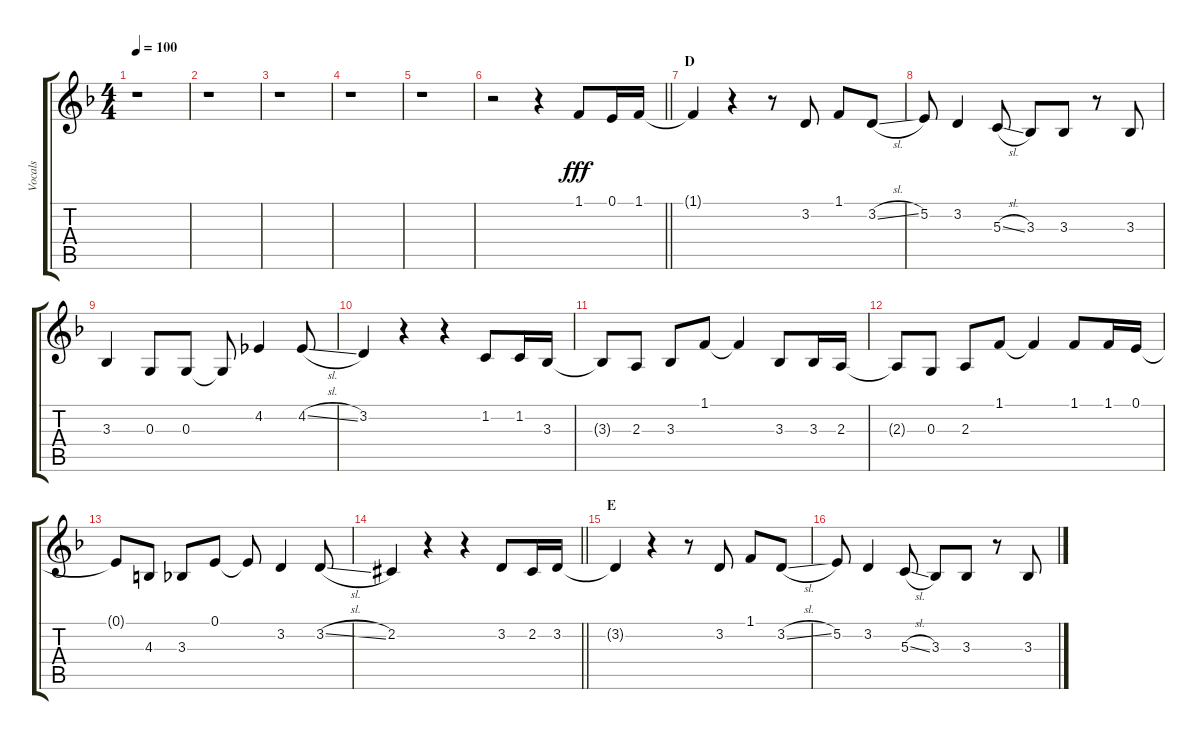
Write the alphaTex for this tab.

\track ("Vocals" "Vocals") {instrument voiceoohs}
\staff {score tabs}
\tuning (E4 B3 G3 D3 A2 E2) {hide}
\ts (4 4)
\tempo 100
\clef g2
\ks f
r.1{dy fff} |
r.1 |
r.1 |
r.1 |
r.1 |
\barLineRight lightlight
r.2 r.4 1.1.8 0.1.16 1.1.16 |
\section ("" "D")
1.1{t}.4 r.4 r.8 3.2.8 1.1.8 3.2{sl}.8 |
5.2.8 3.2.4 5.3{sl}.8 3.3.8 3.3.8 r.8 3.3.8 |
3.3.4 0.3.8 0.3.8 0.3{t}.8 4.2.4 4.2{sl}.8 |
3.2.4 r.4 r.4 1.2.8 1.2.16 3.3.16 |
3.3{t}.8 2.3.8 3.3.8 1.1.8 1.1{t}.4 3.3.8 3.3.16 2.3.16 |
2.3{t}.8 0.3.8 2.3.8 1.1.8 1.1{t}.4 1.1.8 1.1.16 0.1.16 |
0.1{t}.8 4.3.8 3.3.8 0.1.8 0.1{t}.8 3.2.4 3.2{sl}.8 |
\barLineRight lightlight
2.2{acc #}.4 r.4 r.4 3.2.8 2.2{acc #}.16 3.2.16 |
\section ("" "E")
3.2{t}.4 r.4 r.8 3.2.8 1.1.8 3.2{sl}.8 |
5.2.8 3.2.4 5.3{sl}.8 3.3.8 3.3.8 r.8 3.3.8
